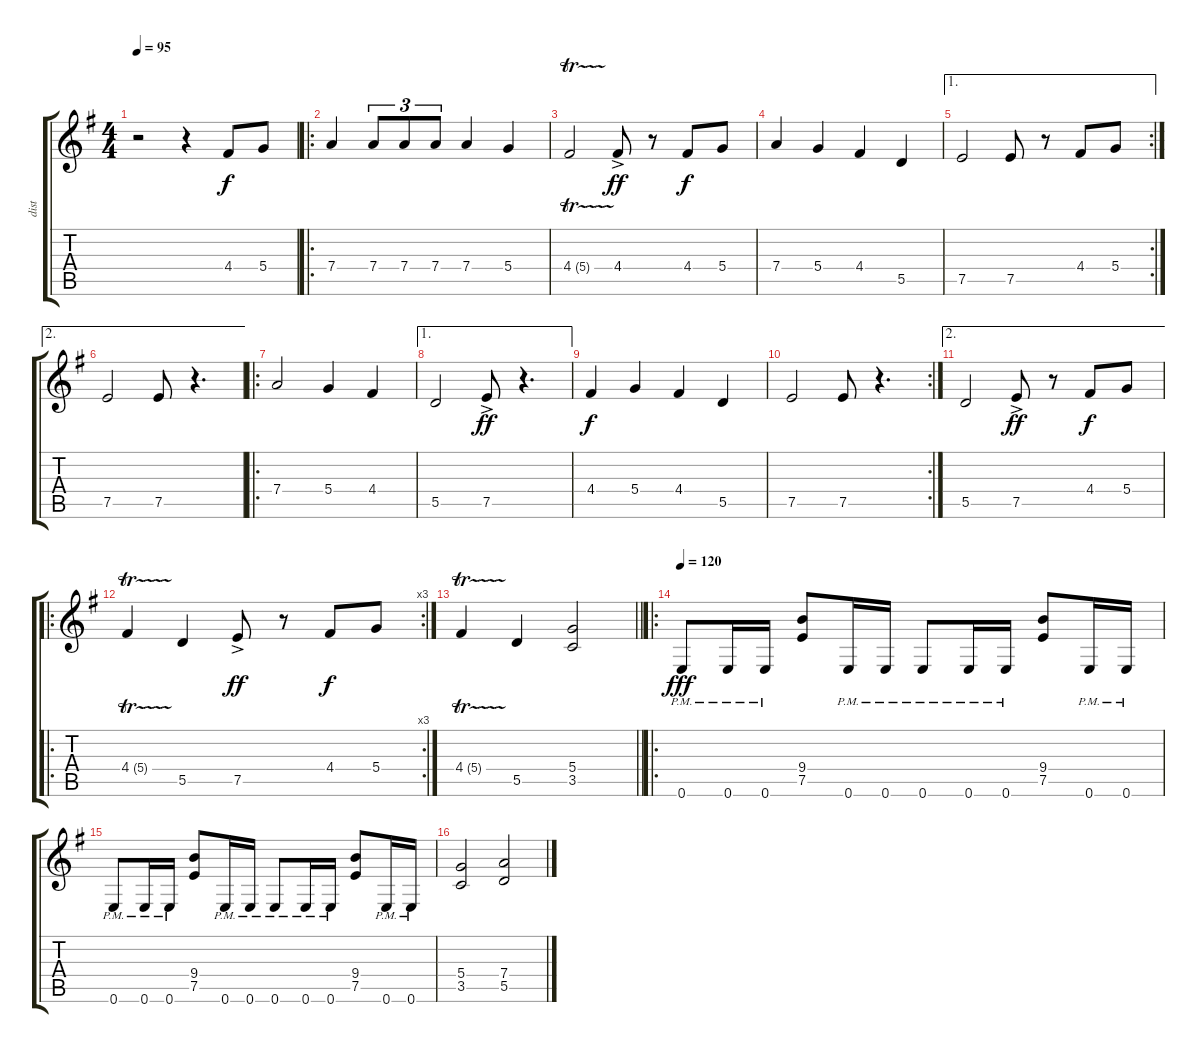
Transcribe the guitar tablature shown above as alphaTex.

\track ("dist" "dist") {instrument overdrivenguitar}
\staff {score tabs}
\tuning (E4 B3 G3 D3 A2 E2) {hide}
\ts (4 4)
\tempo 95
\clef g2
\ks g
r.2{dy f instrument overdrivenguitar} r.4 4.4.8 5.4.8 |
\ro
7.4.4 7.4.8{tu (3 2)} 7.4.8{tu (3 2)} 7.4.8{tu (3 2)} 7.4.4 5.4.4 |
4.4{tr (5 32)}.2 4.4{ac}.8{dy ff} r.8 4.4.8{dy f} 5.4.8 |
7.4.4 5.4.4 4.4.4 5.5.4 |
\ae 1
\rc 2
7.5.2 7.5.8 r.8 4.4.8 5.4.8 |
\ae 2
7.5.2 7.5.8 r.4{d} |
\ro
7.4.2 5.4.4 4.4.4 |
\ae 1
5.5.2 7.5{ac}.8{dy ff} r.4{d} |
4.4.4{dy f} 5.4.4 4.4.4 5.5.4 |
\rc 2
7.5.2 7.5.8 r.4{d} |
\ae 2
5.5.2 7.5{ac}.8{dy ff} r.8 4.4.8{dy f} 5.4.8 |
\ro
\rc 3
4.4{tr (5 32)}.4 5.5.4 7.5{ac}.8{dy ff} r.8 4.4.8{dy f} 5.4.8 |
\barLineRight lightlight
4.4{tr (5 32)}.4 5.5.4 (5.4 3.5).2 |
\ro
\tempo 120
0.6{pm}.8{dy fff} 0.6{pm}.16 0.6{pm}.16 (9.4 7.5).8 0.6{pm}.16 0.6{pm}.16 0.6{pm}.8 0.6{pm}.16 0.6{pm}.16 (9.4 7.5).8 0.6{pm}.16 0.6{pm}.16 |
0.6{pm}.8 0.6{pm}.16 0.6{pm}.16 (9.4 7.5).8 0.6{pm}.16 0.6{pm}.16 0.6{pm}.8 0.6{pm}.16 0.6{pm}.16 (9.4 7.5).8 0.6{pm}.16 0.6{pm}.16 |
(5.4 3.5).2 (7.4 5.5).2
